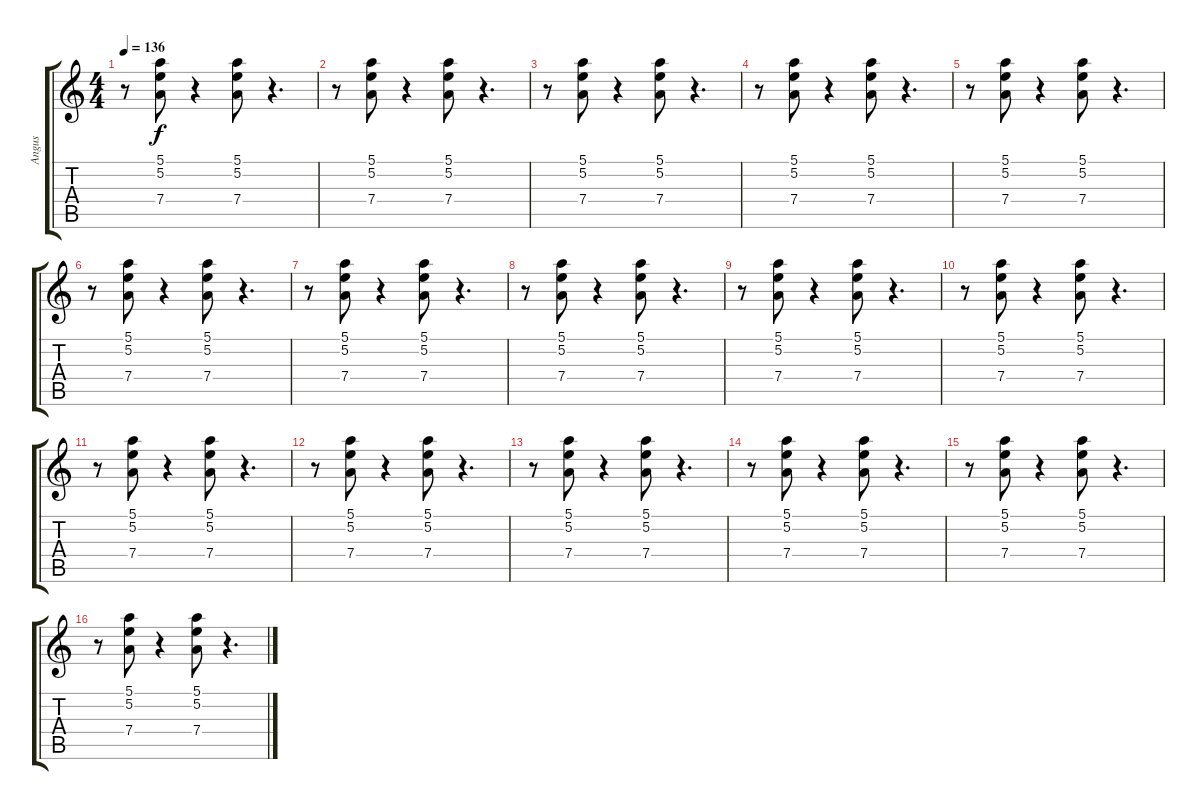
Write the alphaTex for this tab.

\track ("Angus" "Angus") {instrument distortionguitar}
\staff {score tabs}
\tuning (E4 B3 G3 D3 A2 E2) {hide}
\ts (4 4)
\tempo 136
\clef g2
\ks c
r.8{dy f} (5.1 5.2 7.4).8 r.4 (5.1 5.2 7.4).8 r.4{d} |
r.8 (5.1 5.2 7.4).8 r.4 (5.1 5.2 7.4).8 r.4{d} |
r.8 (5.1 5.2 7.4).8 r.4 (5.1 5.2 7.4).8 r.4{d} |
r.8 (5.1 5.2 7.4).8 r.4 (5.1 5.2 7.4).8 r.4{d} |
r.8 (5.1 5.2 7.4).8 r.4 (5.1 5.2 7.4).8 r.4{d} |
r.8 (5.1 5.2 7.4).8 r.4 (5.1 5.2 7.4).8 r.4{d} |
r.8 (5.1 5.2 7.4).8 r.4 (5.1 5.2 7.4).8 r.4{d} |
r.8 (5.1 5.2 7.4).8 r.4 (5.1 5.2 7.4).8 r.4{d} |
r.8 (5.1 5.2 7.4).8 r.4 (5.1 5.2 7.4).8 r.4{d} |
r.8 (5.1 5.2 7.4).8 r.4 (5.1 5.2 7.4).8 r.4{d} |
r.8 (5.1 5.2 7.4).8 r.4 (5.1 5.2 7.4).8 r.4{d} |
r.8 (5.1 5.2 7.4).8 r.4 (5.1 5.2 7.4).8 r.4{d} |
r.8 (5.1 5.2 7.4).8 r.4 (5.1 5.2 7.4).8 r.4{d} |
r.8 (5.1 5.2 7.4).8 r.4 (5.1 5.2 7.4).8 r.4{d} |
r.8 (5.1 5.2 7.4).8 r.4 (5.1 5.2 7.4).8 r.4{d} |
r.8 (5.1 5.2 7.4).8 r.4 (5.1 5.2 7.4).8 r.4{d}
